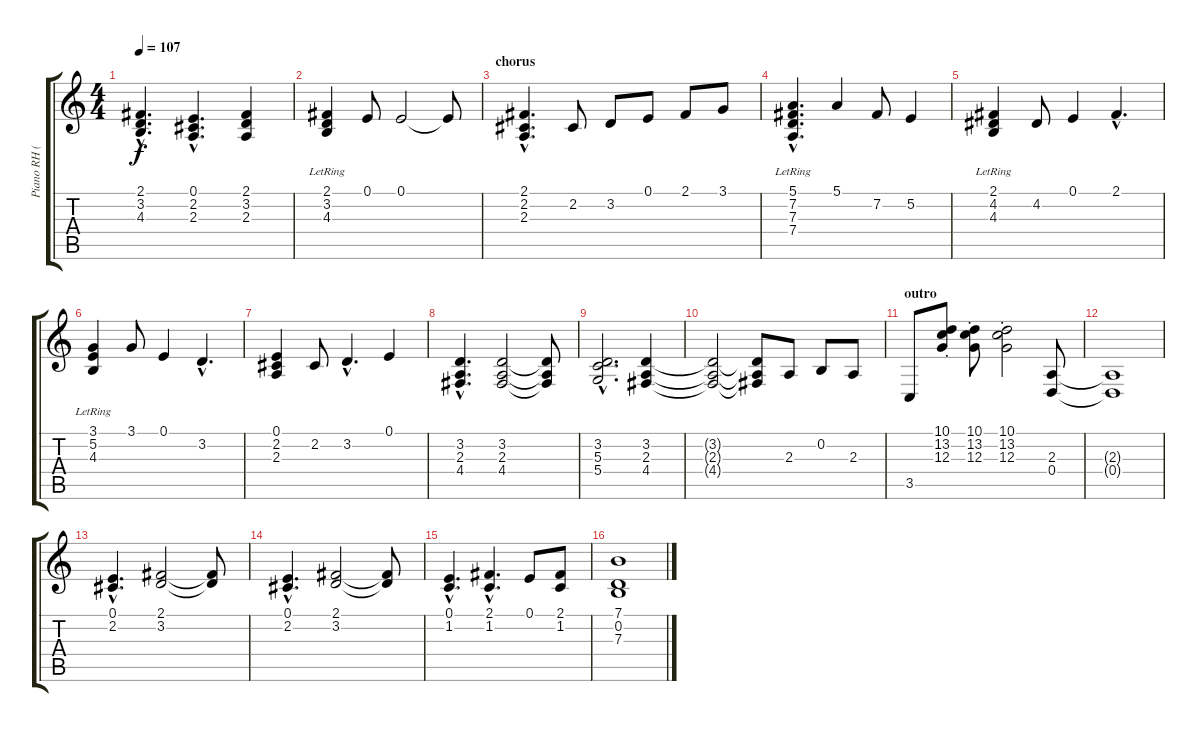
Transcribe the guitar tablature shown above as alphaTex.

\track ("Piano RH (Mercury)" "Piano RH (") {instrument brightacousticpiano}
\staff {score tabs}
\tuning (E4 B3 G3 D3 A2 E2) {hide}
\ts (4 4)
\tempo 107
\clef g2
\ks c
(2.1{hac} 3.2{hac} 4.3{hac}).4{d dy f} (0.1{hac} 2.2{hac} 2.3{hac}).4{d} (2.1 3.2 2.3).4 |
(2.1 3.2{lr} 4.3{lr}).4 0.1.8 0.1.2 0.1{t}.8 |
\section ("" "chorus")
(2.1{hac} 2.2{hac} 2.3{hac}).4{d} 2.2.8 3.2.8 0.1.8 2.1.8 3.1.8 |
(5.1{hac} 7.2{hac lr} 7.3{hac lr} 7.4{hac lr}).4{d} 5.1.4 7.2.8 5.2.4 |
(2.1 4.2 4.3{lr}).4 4.2.8 0.1.4 2.1{hac}.4{d} |
(3.1 5.2{lr} 4.3{lr}).4 3.1.8 0.1.4 3.2{hac}.4{d} |
(0.1 2.2 2.3).4 2.2.8 3.2{hac}.4{d} 0.1.4 |
(3.2{hac} 2.3{hac} 4.4{hac}).4{d} (3.2 2.3 4.4).2 (3.2{t} 2.3{t} 4.4{t}).8 |
(3.2{hac} 5.3{hac} 5.4{hac}).2{d} (3.2 2.3 4.4).4 |
(3.2{t} 2.3{t} 4.4{t}).2 (3.2{t} 2.3{t} 4.4{t}).8 2.3.8 0.2.8 2.3.8 |
\section ("" "outro")
3.5.8 (10.1{st} 13.2{st} 12.3{st}).8 (10.1{st} 13.2{st} 12.3{st}).8 (10.1{st} 13.2{st} 12.3{st}).2 (2.3 0.4).8 |
(2.3{t} 0.4{t}).1 |
(0.1{hac} 2.2{hac}).4{d} (2.1 3.2).2 (2.1{t} 3.2{t}).8 |
(0.1{hac} 2.2{hac}).4{d} (2.1 3.2).2 (2.1{t} 3.2{t}).8 |
(0.1{hac} 1.2{hac}).4{d} (2.1{hac} 1.2{hac}).4{d} 0.1.8 (2.1 1.2).8 |
(7.1 0.2 7.3).1
